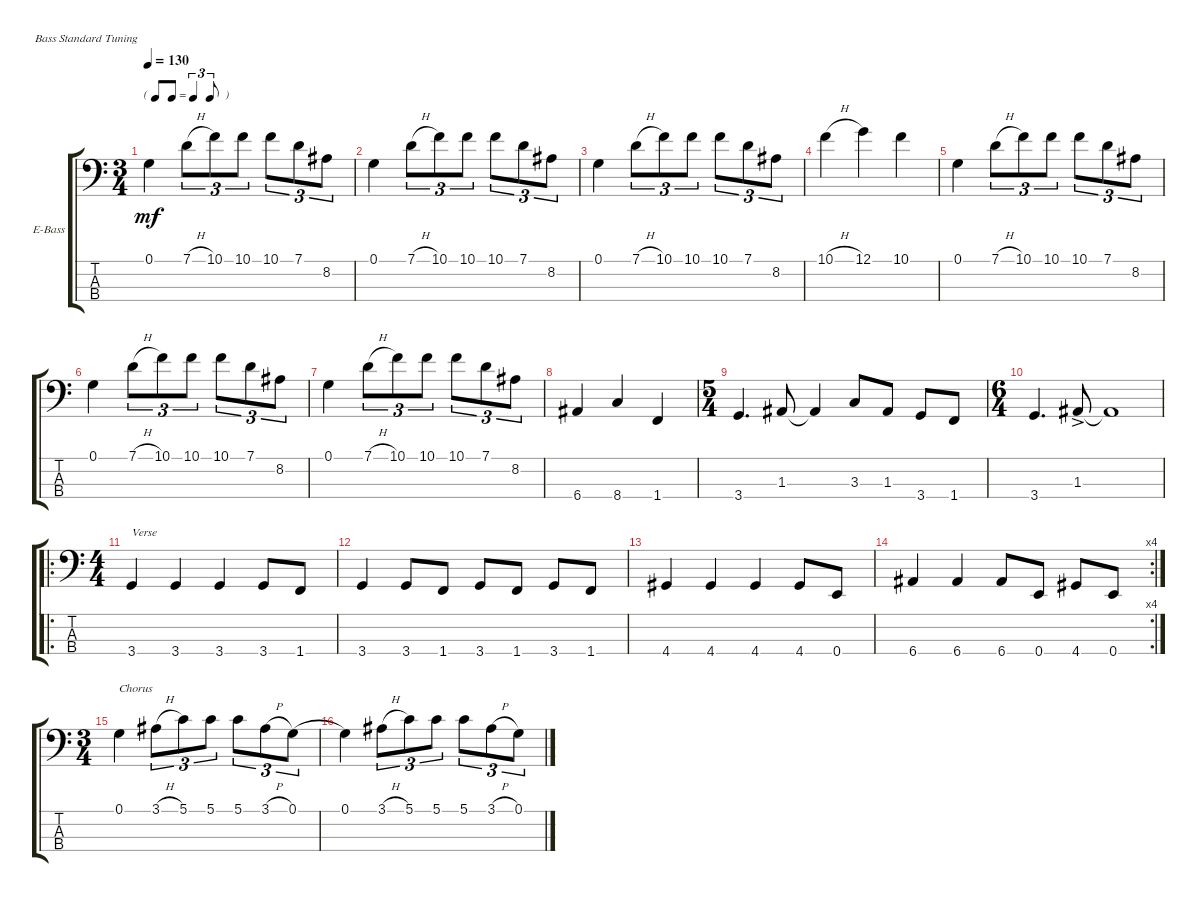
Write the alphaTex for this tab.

\defaultSystemsLayout 4
\bracketExtendMode groupsimilarinstruments
\firstSystemTrackNameOrientation horizontal
\otherSystemsTrackNameOrientation horizontal
\track ("Electric Bass" "E-Bass") {instrument electricbassfinger}
\staff {score tabs}
\tuning (G2 D2 A1 E1)
\ts (3 4)
\tf triplet8th
\tempo 130
\clef f4
\ks c
0.1.4{dy mf} 7.1{h}.8{tu (3 2)} 10.1.8{tu (3 2)} 10.1.8{tu (3 2)} 10.1.8{tu (3 2)} 7.1.8{tu (3 2)} 8.2.8{tu (3 2)} |
0.1.4 7.1{h}.8{tu (3 2)} 10.1.8{tu (3 2)} 10.1.8{tu (3 2)} 10.1.8{tu (3 2)} 7.1.8{tu (3 2)} 8.2.8{tu (3 2)} |
0.1.4 7.1{h}.8{tu (3 2)} 10.1.8{tu (3 2)} 10.1.8{tu (3 2)} 10.1.8{tu (3 2)} 7.1.8{tu (3 2)} 8.2.8{tu (3 2)} |
10.1{h}.4 12.1.4 10.1.4 |
0.1.4 7.1{h}.8{tu (3 2)} 10.1.8{tu (3 2)} 10.1.8{tu (3 2)} 10.1.8{tu (3 2)} 7.1.8{tu (3 2)} 8.2.8{tu (3 2)} |
0.1.4 7.1{h}.8{tu (3 2)} 10.1.8{tu (3 2)} 10.1.8{tu (3 2)} 10.1.8{tu (3 2)} 7.1.8{tu (3 2)} 8.2.8{tu (3 2)} |
0.1.4 7.1{h}.8{tu (3 2)} 10.1.8{tu (3 2)} 10.1.8{tu (3 2)} 10.1.8{tu (3 2)} 7.1.8{tu (3 2)} 8.2.8{tu (3 2)} |
6.4.4 8.4.4 1.4.4 |
\ts (5 4)
\beaming (8 2 2 2 2 2)
\scale
0.516569 3.4.4{d} 1.3.8 1.3{t}.4 3.3.8 1.3.8 3.4.8 1.4.8 |
\ts (6 4)
\beaming (8 2 2 2 2 2 2)
\scale
0.483359 3.4.4{d} 1.3{ac}.8 1.3{t}.1 |
\ro
\ts (4 4)
3.4.4{txt "Verse"} 3.4.4 3.4.4 3.4.8 1.4.8 |
3.4.4 3.4.8 1.4.8 3.4.8 1.4.8 3.4.8 1.4.8 |
4.4.4 4.4.4 4.4.4 4.4.8 0.4.8 |
\rc 4
6.4.4 6.4.4 6.4.8 0.4.8 4.4.8 0.4.8 |
\ts (3 4)
0.1.4{txt "Chorus"} 3.1{h}.8{tu (3 2)} 5.1.8{tu (3 2)} 5.1.8{tu (3 2)} 5.1.8{tu (3 2)} 3.1{h}.8{tu (3 2)} 0.1.8{tu (3 2) legatoorigin} |
0.1.4 3.1{h}.8{tu (3 2)} 5.1.8{tu (3 2)} 5.1.8{tu (3 2)} 5.1.8{tu (3 2)} 3.1{h}.8{tu (3 2)} 0.1.8{tu (3 2)}
